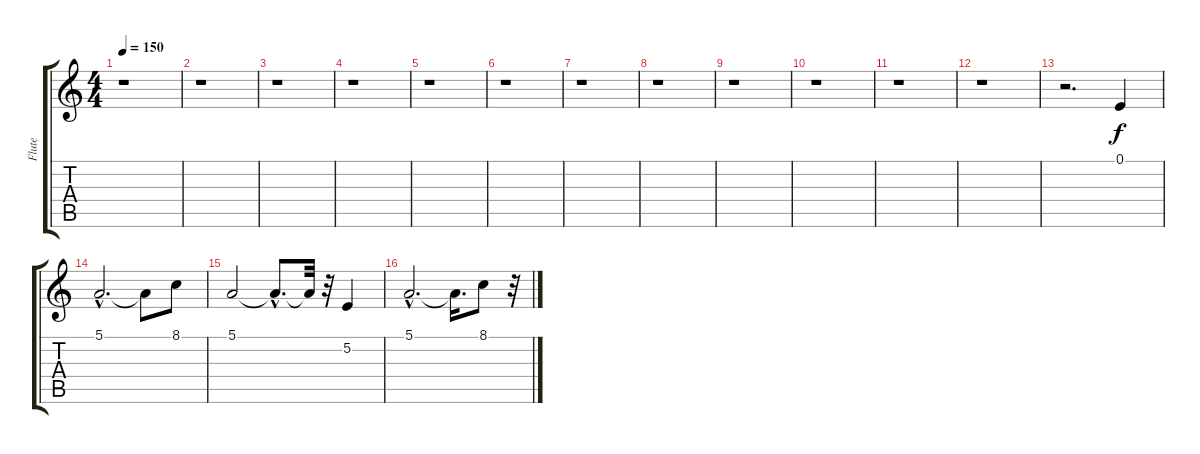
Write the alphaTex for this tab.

\track ("Flute" "Flute") {instrument flute}
\staff {score tabs}
\tuning (E4 B3 G3 D3 A2 E2) {hide}
\ts (4 4)
\tempo 150
\clef g2
\ks c
r.1{dy f} |
r.1 |
r.1 |
r.1 |
r.1 |
r.1 |
r.1 |
r.1 |
r.1 |
r.1 |
r.1 |
r.1 |
r.2{d} 0.1.4 |
5.1{hac}.2{d} 5.1{t}.8 8.1.8 |
5.1.2 5.1{hac t}.8{d} 5.1{t}.32 r.32 5.2.4 |
5.1{hac}.2{d} 5.1{t}.16{d} 8.1.8 r.32
